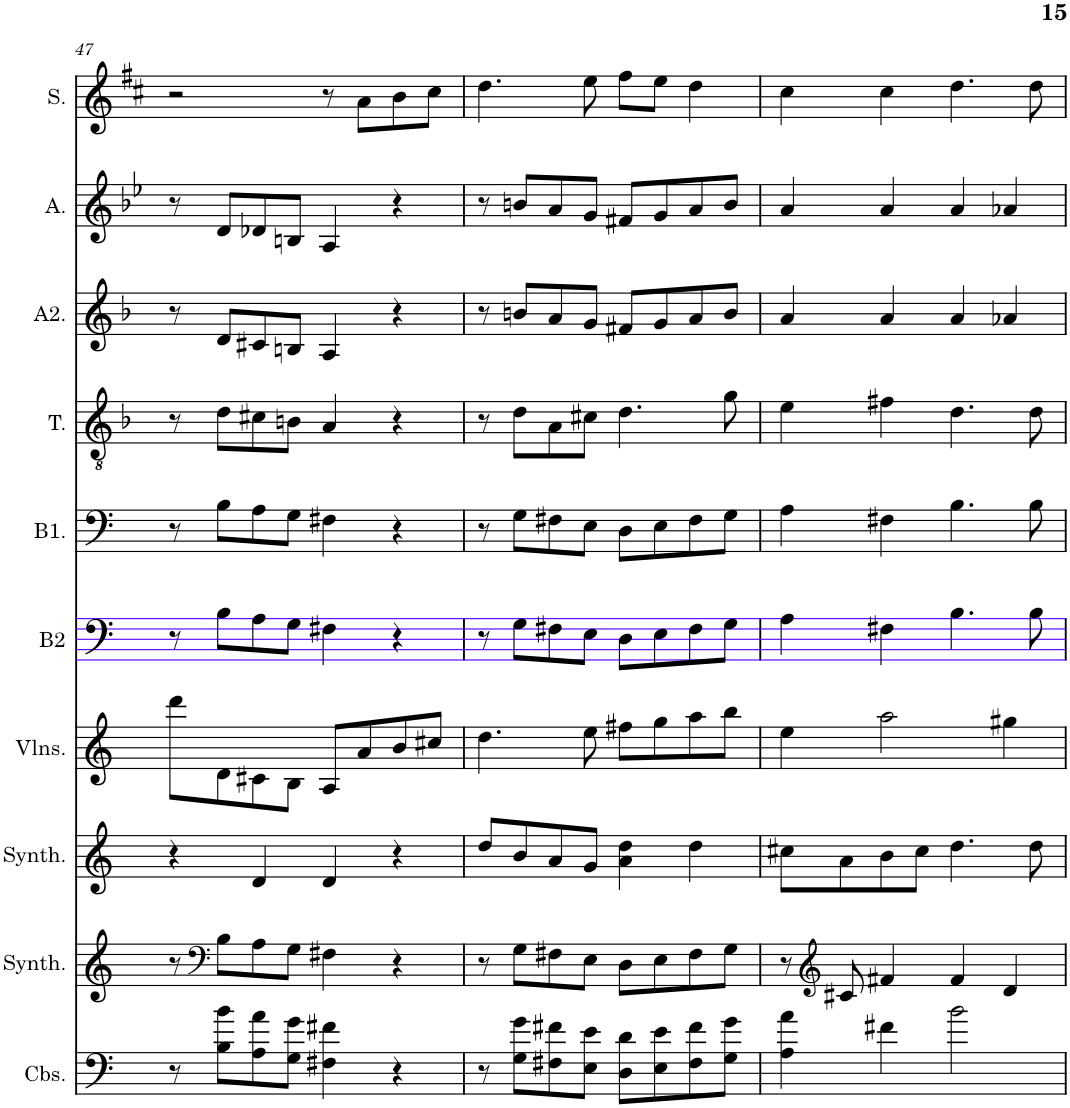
**kern	**kern	**kern	**kern	**kern	**kern	**kern	**kern	**kern	**kern
*part10	*part9	*part8	*part7	*part6	*part5	*part4	*part3	*part2	*part1
*staff10	*staff9	*staff8	*staff7	*staff6	*staff5	*staff4	*staff3	*staff2	*staff1
*I"Contrebasses, D'Bass/Strings, etc	*I"Synthétiseur d'instruments à cordes, Synth strings, etc	*I"Synthétiseur d'instruments à cordes, Synth strings 2	*I"Violons, 1st violins	*I"Basse2	*I"Basse1	*I"Ténor	*I"Alto2	*I"Alto	*I"Soprano
*I'Cbs.	*I'Synth.	*I'Synth.	*I'Vlns.	*I'B2	*I'B1.	*I'T.	*I'A2.	*I'A.	*I'S.
!!LO:PB:g=z
*clefF4	*clefG2	*clefG2	*clefG2	*clefF4	*clefF4	*clefGv2	*clefG2	*clefG2	*clefG2
*Trd7c12	*	*	*	*	*	*	*	*	*
*k[]	*k[]	*k[]	*k[]	*k[]	*k[]	*k[b-]	*k[b-]	*k[b-e-]	*k[f#c#]
*M4/4	*M4/4	*M4/4	*M4/4	*M4/4	*M4/4	*M4/4	*M4/4	*M4/4	*M4/4
=47	=47	=47	=47	=47	=47	=47	=47	=47	=47
8r	8r	4r	8ddd\L	8r	8r	8r	8r	8r	2r
*	*clefF4	*	*	*	*	*	*	*	*
8B\ 8b\L	8B\L	.	8d\	8B\L	8B\L	8d\L	8d/L	8d/L	.
8A\ 8a\	8A\	4d/	8c#X\	8A\	8A\	8c#X\	8c#X/	8d-X/	.
8G\ 8g\J	8G\J	.	8B\J	8G\J	8G\J	8Bn\J	8Bn/J	8Bn/J	.
4F#X\ 4f#X\	4F#X\	4d/	8A/L	4F#X\	4F#X\	4A/	4A/	4A/	8r
.	.	.	8a/	.	.	.	.	.	8a\L
4r	4r	4r	8b/	4r	4r	4r	4r	4r	8b\
.	.	.	8cc#X/J	.	.	.	.	.	8cc#\J
=48	=48	=48	=48	=48	=48	=48	=48	=48	=48
8r	8r	8dd/L	4.dd\	8r	8r	8r	8r	8r	4.dd\
8G\ 8g\L	8G\L	8b/	.	8G\L	8G\L	8d\L	8bn/L	8bn/L	.
8F#X\ 8f#X\	8F#X\	8a/	.	8F#X\	8F#X\	8A\	8a/	8a/	.
8E\ 8e\J	8E\J	8g/J	8ee\	8E\J	8E\J	8c#X\J	8g/J	8g/J	8ee\
8D\ 8d\L	8D\L	4a\ 4dd\	8ff#X\L	8D\L	8D\L	4.d\	8f#X/L	8f#X/L	8ff#\L
8E\ 8e\	8E\	.	8gg\	8E\	8E\	.	8g/	8g/	8ee\J
8F#\ 8f#\	8F#\	4dd\	8aa\	8F#\	8F#\	.	8a/	8a/	4dd\
8G\ 8g\J	8G\J	.	8bb\J	8G\J	8G\J	8g\	8b/J	8b/J	.
=49	=49	=49	=49	=49	=49	=49	=49	=49	=49
4A\ 4a\	8r	8cc#X\L	4ee\	4A\	4A\	4e\	4a/	4a/	4cc#\
*	*clefG2	*	*	*	*	*	*	*	*
.	8c#X/	8a\	.	.	.	.	.	.	.
4f#X\	4f#X/	8b\	2aa\	4F#X\	4F#X\	4f#X\	4a/	4a/	4cc#\
.	.	8cc#\J	.	.	.	.	.	.	.
2b\	4f#/	4.dd\	.	4.B\	4.B\	4.d\	4a/	4a/	4.dd\
.	4d/	.	4gg#X\	.	.	.	4a-X/	4a-X/	.
.	.	8dd\	.	8B\	8B\	8d\	.	.	8dd\
=	=	=	=	=	=	=	=	=	=
*-	*-	*-	*-	*-	*-	*-	*-	*-	*-
